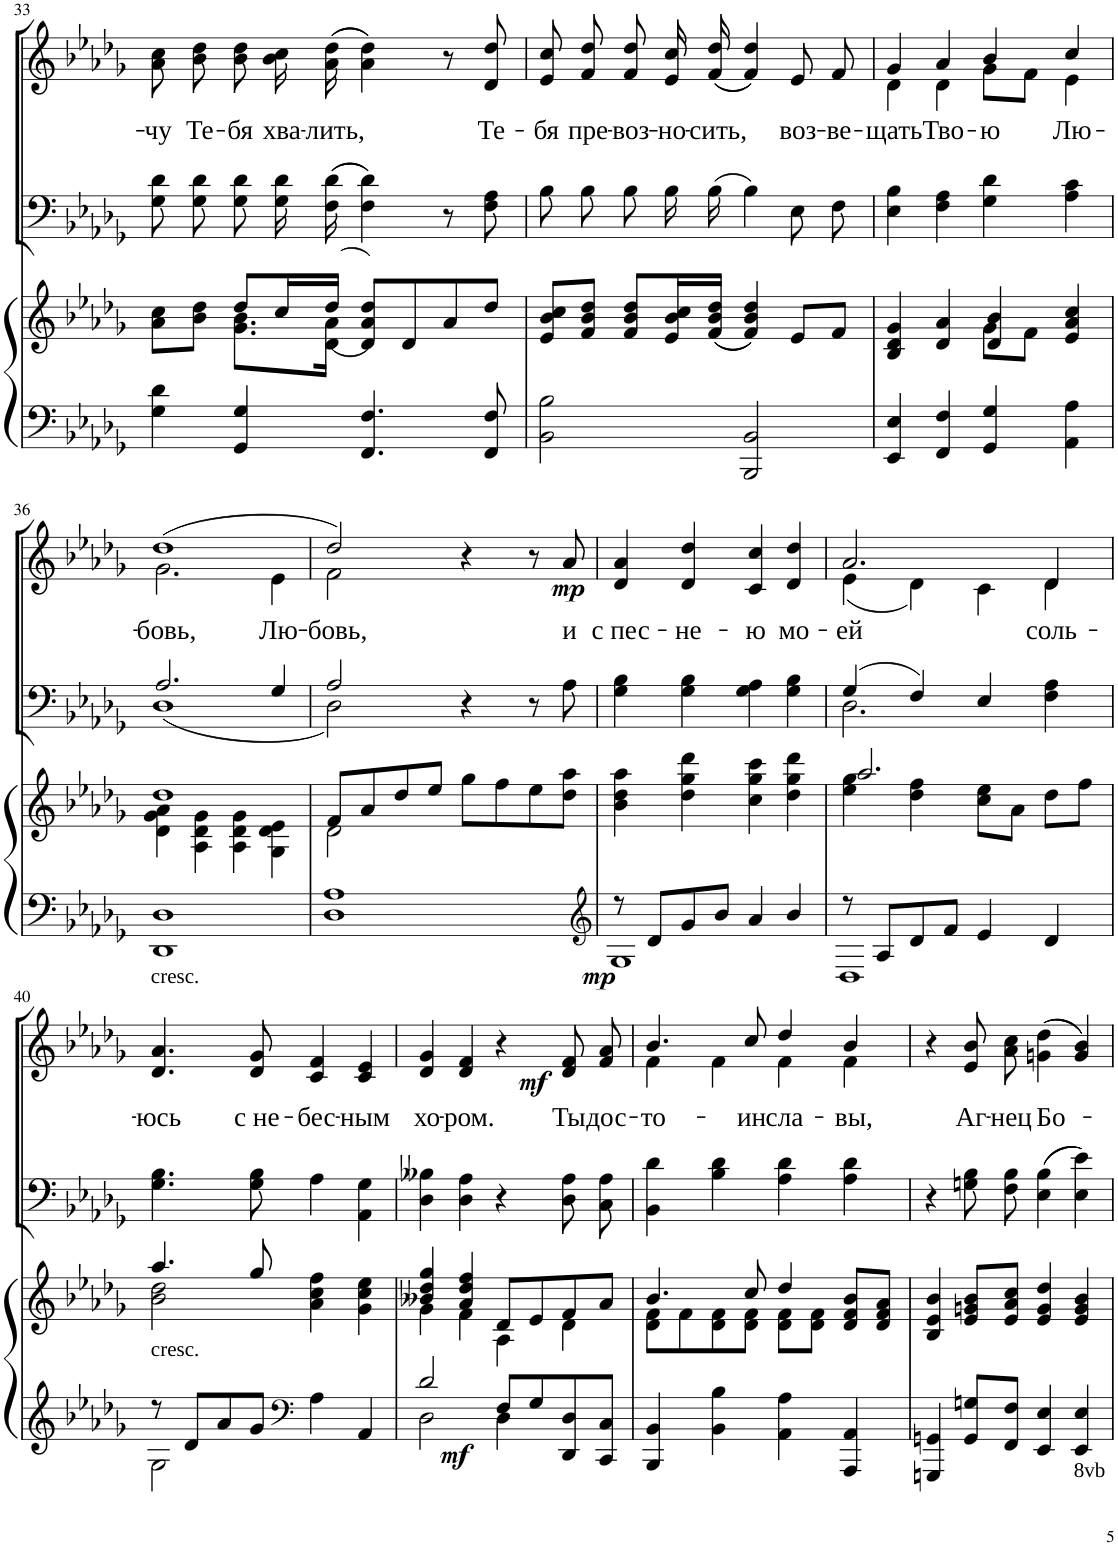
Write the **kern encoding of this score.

**kern	**kern	**dynam	**kern	**kern	**text	**text	**dynam
*part3	*part3	*part3	*part2	*part1	*part1	*part1	*part1
*staff4	*staff3	*staff3/4	*staff2	*staff1	*staff1	*staff1	*staff1
*I"Piano	*	*	*I"Bass	*I"Voice	*	*	*
*I'Pno	*	*	*	*	*	*	*
!!LO:PB:g=z
*clefF4	*clefG2	*	*clefF4	*clefG2	*	*	*
*k[b-e-a-d-g-]	*k[b-e-a-d-g-]	*	*k[b-e-a-d-g-]	*k[b-e-a-d-g-]	*	*	*
*M4/4	*M4/4	*	*M4/4	*M4/4	*	*	*
=33	=33	=33	=33	=33	=33	=33	=33
*	*^	*	*	*	*	*	*
!	!	!	!	!	!	!	!LO:LY:b	!
4G-\ 4d-\	8a-\ 8cc\L	4ryy	.	8G-\ 8d-\L	8a-\ 8cc\	.	-чу	.
!	!	!	!	!	!	!	!LO:LY:b	!
.	8b-\ 8dd-\J	.	.	8G-\ 8d-\J	8b-\ 8dd-\	.	Те-	.
!	!	!	!	!	!	!	!LO:LY:b	!
4GG-/ 4G-/	8dd-/L	8.g-\ 8.b-\L	.	8G-\ 8d-\L	8b-\ 8dd-\	.	-бя	.
!	!	!	!	!	!	!	!LO:LY:b	!
.	16cc/L	.	.	16G-\ 16d-\L	16b-\ 16cc\	.	хва-	.
!	!	!	!	!	!	!	!LO:LY:b	!
.	(16dd-/JJ	(16d-\ 16a-\Jk	.	((16F\ 16d-\JJ	((16a-\ 16dd-\	.	-лить,	.
4.FF/ 4.F/	(8d-/ 8a-/ 8dd-/L)	2ryy	.	4F\ 4d-\))	4a-\ 4dd-\))	.	.	.
.	8d-/	.	.	.	.	.	.	.
.	8a-/	.	.	8r	8r	.	.	.
!	!	!	!	!	!	!	!LO:LY:b	!
8FF/ 8F/	8dd-/J	.	.	8F\ 8A-\	8d-/ 8dd-/	.	Те-	.
*	*v	*v	*	*	*	*	*	*
=34	=34	=34	=34	=34	=34	=34	=34
!	!	!	!	!	!	!LO:LY:b	!
2BB-\ 2B-\	8e-/ 8b-/ 8cc/L	.	8B-\L	8e-/ 8cc/	.	-бя	.
!	!	!	!	!	!	!LO:LY:b	!
.	8f/ 8b-/ 8dd-/J	.	8B-\J	8f/ 8dd-/	.	пре-	.
!	!	!	!	!	!	!LO:LY:b	!
.	8f/ 8b-/ 8dd-/L	.	8B-\L	8f/ 8dd-/	.	-воз-	.
!	!	!	!	!	!	!LO:LY:b	!
.	16e-/ 16b-/ 16cc/L	.	16B-\L	16e-/ 16cc/	.	-но-	.
!	!	!	!	!	!	!LO:LY:b	!
.	(16f/ 16b-/ 16dd-/JJ	.	(16B-\JJ	((16f/ 16dd-/	.	-сить,	.
2BBB-/ 2BB-/	4f/ 4b-/ 4dd-/))	.	4B-\)	4f/ 4dd-/))	.	.	.
!	!	!	!	!	!	!LO:LY:b	!
.	8e-/L	.	8E-\L	8e-/	.	воз-	.
!	!	!	!	!	!	!LO:LY:b	!
.	8f/J	.	8F\J	8f/	.	-ве-	.
=35	=35	=35	=35	=35	=35	=35	=35
*	*^	*	*	*	*	*	*
!	!	!	!	!	!	!	!LO:LY:b	!
*	*	*	*	*	*^	*	*	*
4EE-/ 4E-/	4B-/ 4d-/ 4g-/	2ryy	.	4E-\ 4B-\	4g-/	4d-\	.	-щать	.
!	!	!	!	!	!	!	!	!LO:LY:b	!
4FF/ 4F/	4d-/ 4a-/	.	.	4F\ 4A-\	4a-/	4d-\	.	Тво-	.
!	!	!	!	!	!	!	!	!LO:LY:b	!
4GG-/ 4G-/	4d-/ 4b-/	8g-\L	.	4G-\ 4d-\	4b-/	8g-\L	.	-ю	.
.	.	8f\J	.	.	.	8f\J	.	.	.
!	!	!	!	!	!	!	!	!LO:LY:b	!
4AA-\ 4A-\	4e-/ 4a-/ 4cc/	4ryy	.	4A-\ 4c\	4cc/	4e-\	.	Лю-	.
!!LO:LB:g=z	!!
=36	=36	=36	=36	=36	=36	=36	=36	=36	=36
*	*	*	*	*^	*	*	*	*	*
!	!	!	!	!	!	!	!	!	!LO:LY:b	!
1DD- 1D-	1dd-	4d-\ 4g-\ 4a-\	.	2.A-/	(1D-	(1dd-	2.g-\	.	-бовь,	.
.	.	4A-\ 4d-\ 4g-\	.	.	.	.	.	.	.	.
.	.	4A-\ 4d-\ 4g-\	.	.	.	.	.	.	.	.
!	!	!	!	!	!	!	!	!	!LO:LY:b	!
.	.	4G-\ 4d-\ 4e-\	.	4G-/	.	.	4e-\	.	Лю-	.
=37	=37	=37	=37	=37	=37	=37	=37	=37	=37	=37
!	!	!	!	!	!	!	!	!	!LO:LY:b	!
1D- 1A-	8f/L	2d-\	.	2A-/	2D-\)	2dd-/)	2f\	.	-бовь,	.
.	8a-/	.	.	.	.	.	.	.	.	.
.	8dd-/	.	.	.	.	.	.	.	.	.
.	8ee-/J	.	.	.	.	.	.	.	.	.
.	8gg-\L	2ryy	.	4r	2ryy	4r	2ryy	.	.	.
.	8ff\	.	.	.	.	.	.	.	.	.
.	8ee-\	.	.	8r	.	8r	.	.	.	.
!	!	!	!	!	!	!	!	!	!LO:LY:b	!LO:DY:b
.	8dd-\ 8aa-\J	.	.	8A-\	.	8a-/	.	.	и	mp
*	*v	*v	*	*	*	*v	*v	*	*	*
*	*	*	*v	*v	*	*	*	*
=38	=38	=38	=38	=38	=38	=38	=38
*clefG2	*	*	*	*	*	*	*
*^	*	*	*	*	*	*	*
!	!	!	!LO:DY:b=2	!	!	!	!LO:LY:b	!
8r	1G-	4b-\ 4dd-\ 4aa-\	mp	4G-\ 4B-\	4d-/ 4a-/	.	с пес-	.
8d-/L	.	.	.	.	.	.	.	.
!	!	!	!	!	!	!	!LO:LY:b	!
8g-/	.	4dd-\ 4gg-\ 4ddd-\	.	4G-\ 4B-\	4d-/ 4dd-/	.	-не-	.
8b-/J	.	.	.	.	.	.	.	.
!	!	!	!	!	!	!	!LO:LY:b	!
4a-/	.	4cc\ 4gg-\ 4ccc\	.	4G-\ 4A-\	4c/ 4cc/	.	-ю	.
!	!	!	!	!	!	!	!LO:LY:b	!
4b-/	.	4dd-\ 4gg-\ 4ddd-\	.	4G-\ 4B-\	4d-/ 4dd-/	.	мо-	.
=39	=39	=39	=39	=39	=39	=39	=39	=39
*	*	*^	*	*^	*	*	*	*
!	!	!	!	!	!	!	!	!	!LO:LY:b	!
*	*	*	*	*	*	*	*^	*	*	*
8r	1D-	2.aa-/	4ee-\ 4gg-\	.	(4G-/	2.D-\	2.a-/	(4e-\	.	-ей	.
8A-/L	.	.	.	.	.	.	.	.	.	.	.
8d-/	.	.	4dd-\ 4ff\	.	4F/)	.	.	4d-\)	.	.	.
8f/J	.	.	.	.	.	.	.	.	.	.	.
4e-/	.	.	8cc\ 8ee-\L	.	4E-/	.	.	4c\	.	.	.
.	.	.	8a-\J	.	.	.	.	.	.	.	.
!	!	!	!	!	!	!	!	!	!	!LO:LY:b	!
4d-/	.	8dd-\L	4ryy	.	4F\ 4A-\	4ryy	4d-/	4d-\	.	соль-	.
.	.	8ff\J	.	.	.	.	.	.	.	.	.
*	*	*	*	*	*v	*v	*	*	*	*	*
*	*	*	*	*	*	*v	*v	*	*	*
!!LO:LB:g=z
=40	=40	=40	=40	=40	=40	=40	=40	=40	=40
!	!	!	!	!	!	!LO:TX:a:t=cresc.	!	!	!
!LO:TX:a:t=cresc.	!	!	!	!	!	!	!	!	!
!	!	!	!	!	!	!	!	!LO:LY:b	!
8r	2G-\	4.aa-/	2b-\ 2dd-\	.	4.G-\ 4.B-\	4.d-/ 4.a-/	.	-юсь	.
8d-/L	.	.	.	.	.	.	.	.	.
8a-/	.	.	.	.	.	.	.	.	.
!	!	!	!	!	!	!	!	!LO:LY:b	!
8g-/J	.	8gg-/	.	.	8G-\ 8B-\	8d-/ 8g-/	.	с не-	.
*clefF4	*	*	*	*	*	*	*	*	*
!	!	!	!	!	!	!	!	!LO:LY:b	!
4A-\	2ryy	4a-\ 4cc\ 4ff\	2ryy	.	4A-\	4c/ 4f/	.	-бес-	.
!	!	!	!	!	!	!	!	!LO:LY:b	!
4AA-/	.	4g-\ 4cc\ 4ee-\	.	.	4AA-\ 4G-\	4c/ 4e-/	.	-ным	.
=41	=41	=41	=41	=41	=41	=41	=41	=41	=41
!	!	!	!	!	!	!	!	!LO:LY:b	!
2d-/	2D-\	4b--X/ 4dd-/ 4gg-/	4g-\	.	4D-\ 4B--X\	4d-/ 4g-/	.	хо-	.
!	!	!	!	!	!	!	!	!LO:LY:b	!
.	.	4a-/ 4dd-/ 4ff/	4f\	.	4D-\ 4A-\	4d-/ 4f/	.	-ром.	.
!	!	!	!	!LO:DY:b=2	!	!	!	!	!
8F/L	4D-\	8d-/L	4A-\	mf	4r	4r	.	.	.
8G-/	.	8e-/	.	.	.	.	.	.	.
!	!	!	!	!	!	!	!	!LO:LY:b	!LO:DY:b
8DD-/ 8D-/	4ryy	8f/	4d-\	.	8D-\ 8A-\L	8d-/ 8f/	.	Ты	mf
!	!	!	!	!	!	!	!	!LO:LY:b	!
8CC/ 8C/J	.	8a-/J	.	.	8C\ 8A-\J	8f/ 8a-/	.	дос-	.
*v	*v	*	*	*	*	*	*	*	*
=42	=42	=42	=42	=42	=42	=42	=42	=42
!	!	!	!	!	!	!	!LO:LY:b	!
*	*	*	*	*	*^	*	*	*
4BBB-/ 4BB-/	4.b-/	8d-\ 8f\L	.	4BB-\ 4d-\	4.b-/	4f\	.	-то-	.
.	.	8f\	.	.	.	.	.	.	.
4BB-\ 4B-\	.	8d-\ 8f\	.	4B-\ 4d-\	.	4f\	.	.	.
!	!	!	!	!	!	!	!	!LO:LY:b	!
.	8cc/	8d-\ 8f\J	.	.	8cc/	.	.	-ин	.
!	!	!	!	!	!	!	!	!LO:LY:b	!
4AA-\ 4A-\	4dd-/	8d-\ 8f\L	.	4A-\ 4d-\	4dd-/	4f\	.	сла-	.
.	.	8d-\ 8f\J	.	.	.	.	.	.	.
!	!	!	!	!	!	!	!	!LO:LY:b	!
4AAA-/ 4AA-/	8d-/ 8f/ 8b-/L	4ryy	.	4A-\ 4d-\	4b-/	4f\	.	-вы,	.
.	8d-/ 8f/ 8a-/J	.	.	.	.	.	.	.	.
*	*v	*v	*	*	*v	*v	*	*	*
=43	=43	=43	=43	=43	=43	=43	=43
4GGGn/ 4GGn/	4B-/ 4e-/ 4b-/	.	4r	4r	.	.	.
!	!	!	!	!	!	!LO:LY:b	!
8GG/ 8Gn/L	8e-/ 8gn/ 8b-/L	.	8Gn\ 8B-\L	8e-/ 8b-/	.	Аг-	.
!	!	!	!	!	!	!LO:LY:b	!
8FF/ 8F/J	8e-/ 8a-/ 8cc/J	.	8F\ 8B-\J	8a-\ 8cc\	.	-нец	.
!	!	!	!	!	!	!LO:LY:b	!
4EE-/ 4E-/	4e-/ 4g/ 4dd-/	.	((4E-\ 4B-\	((4gn\ 4dd-\	.	Бо-	.
*8ba	*	*	*	*	*	*	*
4EEE-/ 4EE-/	4e-/ 4g/ 4b-/	.	4E-\ 4e-\))	4g/ 4b-/))	.	.	.
*X8ba	*	*	*	*	*	*	*
=	=	=	=	=	=	=	=
*-	*-	*-	*-	*-	*-	*-	*-
